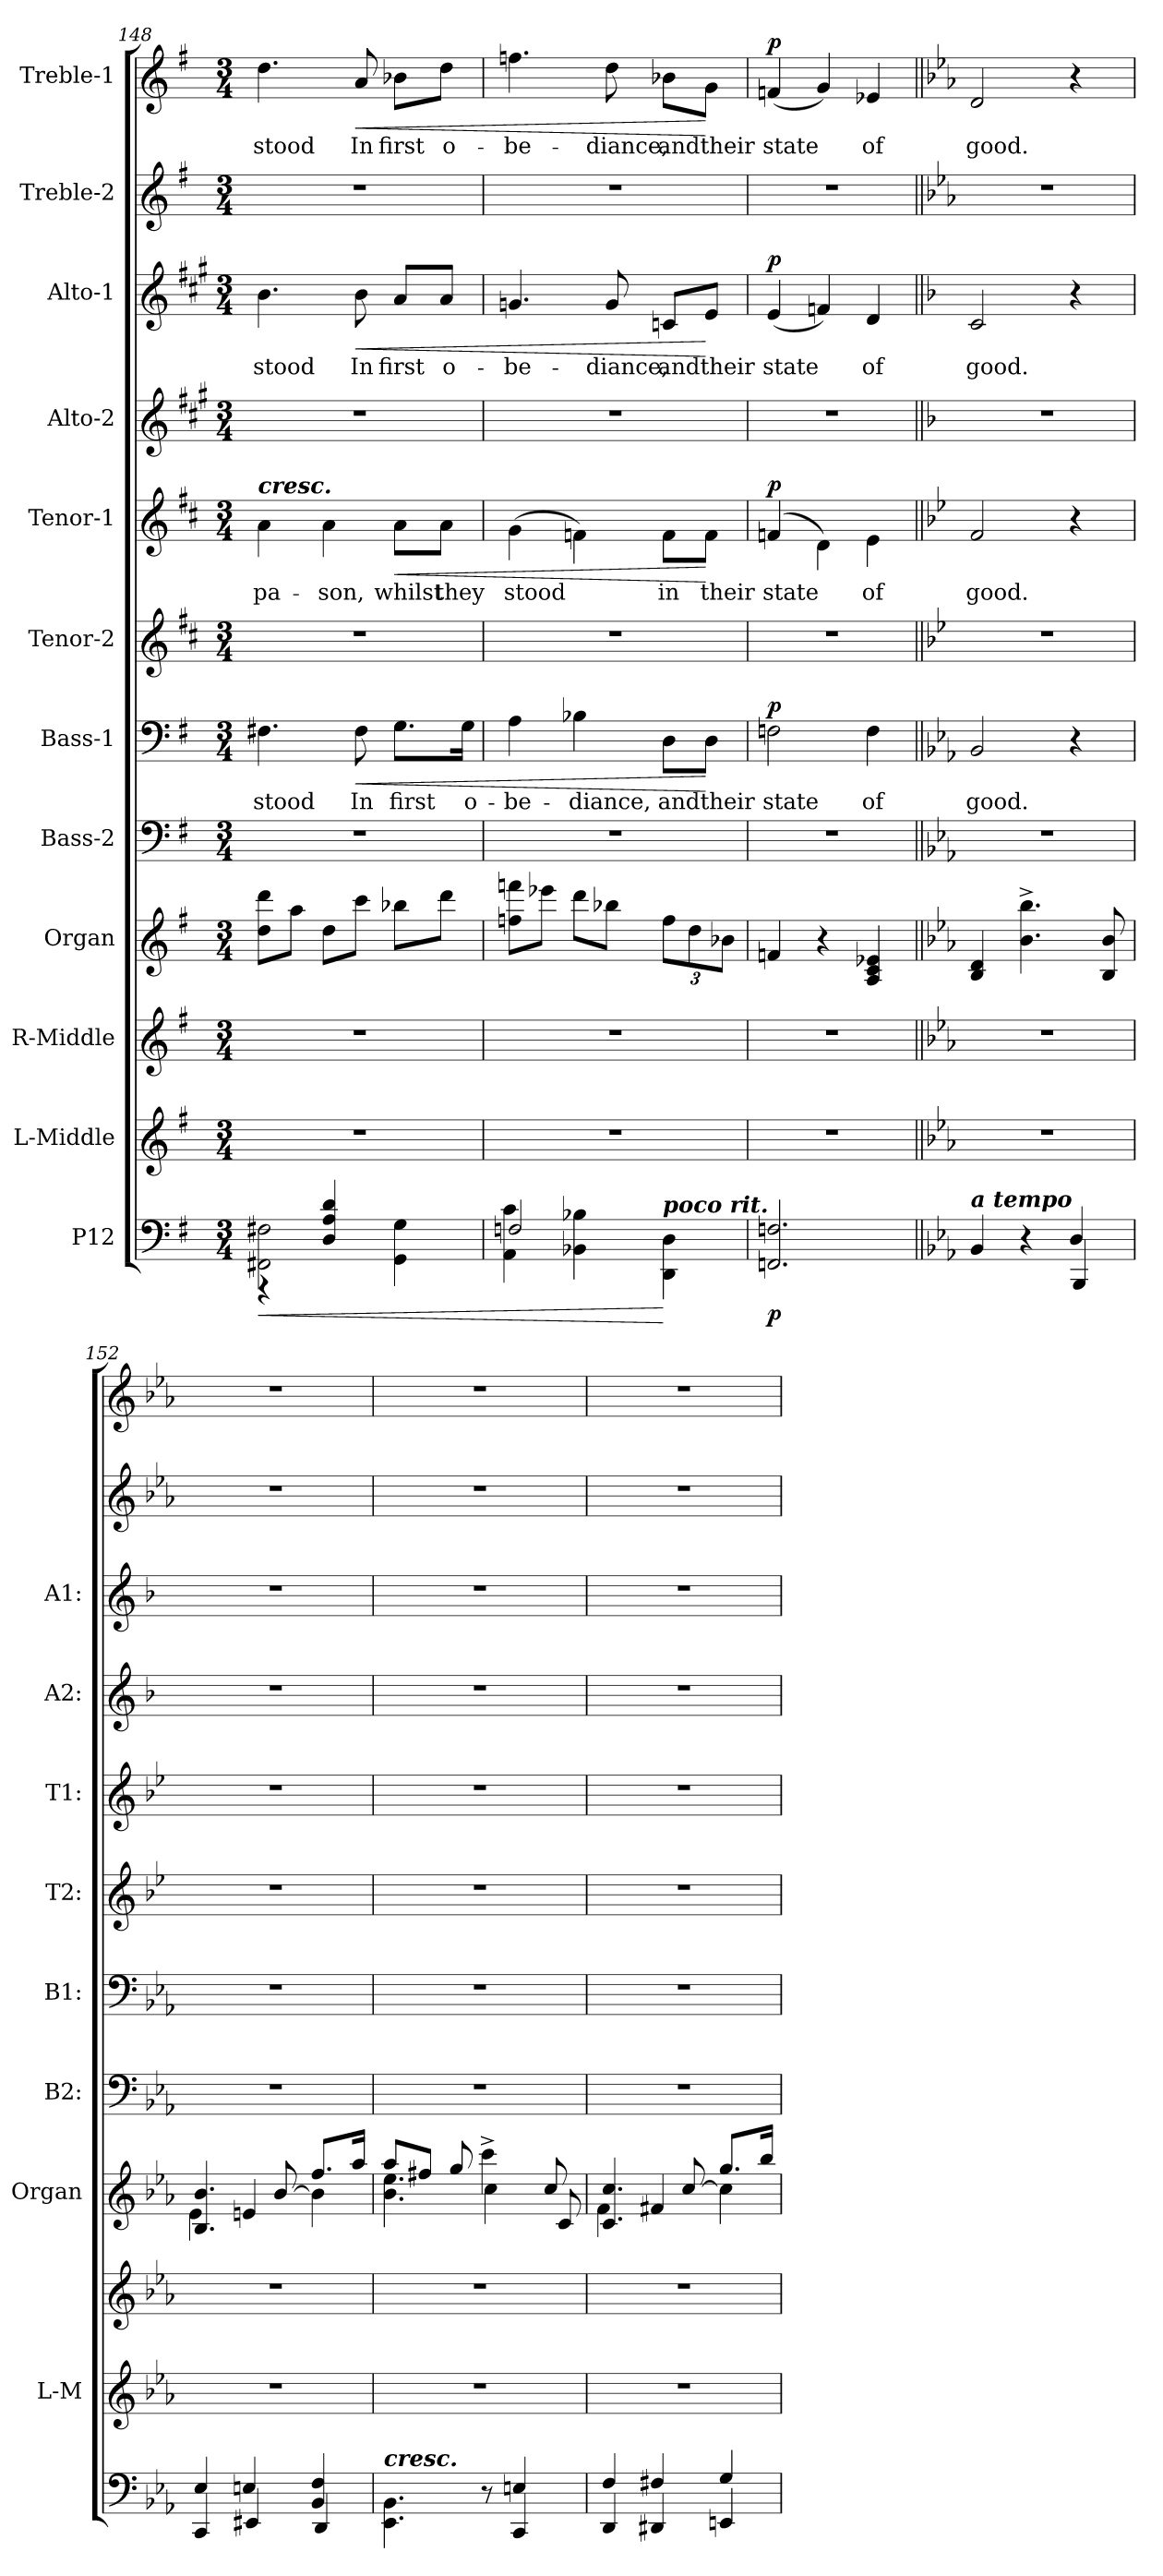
**kern	**dynam	**kern	**kern	**kern	**kern	**kern	**text	**dynam	**kern	**kern	**text	**dynam	**kern	**kern	**text	**dynam	**kern	**kern	**text	**dynam
*part12	*part12	*part11	*part10	*part9	*part8	*part7	*part7	*part7	*part6	*part5	*part5	*part5	*part4	*part3	*part3	*part3	*part2	*part1	*part1	*part1
*staff12	*staff12	*staff11	*staff10	*staff9	*staff8	*staff7	*staff7	*staff7	*staff6	*staff5	*staff5	*staff5	*staff4	*staff3	*staff3	*staff3	*staff2	*staff1	*staff1	*staff1
*I"P12	*	*I"L-Middle	*I"R-Middle	*I"Organ	*I"Bass-2	*I"Bass-1	*	*	*I"Tenor-2	*I"Tenor-1	*	*	*I"Alto-2	*I"Alto-1	*	*	*I"Treble-2	*I"Treble-1	*	*
*	*	*I'L-M	*	*I'Organ	*I'B2:	*I'B1:	*	*	*I'T2:	*I'T1:	*	*	*I'A2:	*I'A1:	*	*	*	*	*	*
*clefF4	*	*clefG2	*clefG2	*clefG2	*clefF4	*clefF4	*	*	*clefG2	*clefG2	*	*	*clefG2	*clefG2	*	*	*clefG2	*clefG2	*	*
*	*	*	*	*	*	*	*	*	*ITrd4c7	*ITrd4c7	*	*	*ITrd1c2	*ITrd1c2	*	*	*ITrd-7c-12	*ITrd-7c-12	*	*
*k[f#]	*	*k[f#]	*k[f#]	*k[f#]	*k[f#]	*k[f#]	*	*	*k[f#]	*k[f#]	*	*	*k[f#]	*k[f#]	*	*	*k[f#]	*k[f#]	*	*
*G:	*	*G:	*G:	*G:	*G:	*G:	*	*	*G:	*G:	*	*	*G:	*G:	*	*	*G:	*G:	*	*
*M3/4	*	*M3/4	*M3/4	*M3/4	*M3/4	*M3/4	*	*	*M3/4	*M3/4	*	*	*M3/4	*M3/4	*	*	*M3/4	*M3/4	*	*
=148	=148	=148	=148	=148	=148	=148	=148	=148	=148	=148	=148	=148	=148	=148	=148	=148	=148	=148	=148	=148
!	!	!	!	!	!	!	!	!	!	!LO:TX:a:Bi:t=cresc.	!	!	!	!	!	!	!	!	!	!
!	!LO:HP:b	!	!	!	!	!	!LO:LY:b	!	!	!	!LO:LY:b	!	!	!	!LO:LY:b	!	!	!	!LO:LY:b	!
*^	*	*	*	*	*	*	*	*	*	*	*	*	*	*	*	*	*	*	*	*
2FF#X\ 2F#X\	4r	<	2.r	2.r	8dd\ 8ddd\L	2.r	4.F#X\	stood	.	2.r	4d\	-pa-	.	2.r	4.a\	stood	.	2.r	4.ddd\	stood	.
.	.	.	.	.	8aa\J	.	.	.	.	.	.	.	.	.	.	.	.	.	.	.	.
!	!	!	!	!	!	!	!	!	!	!	!	!LO:LY:b	!	!	!	!	!	!	!	!	!
.	4D/ 4A/ 4d/	.	.	.	8dd\L	.	.	.	.	.	4d\	-son,	.	.	.	.	.	.	.	.	.
!	!	!	!	!	!	!	!	!LO:LY:b	!LO:HP:b	!	!	!	!	!	!	!LO:LY:b	!LO:HP:b	!	!	!LO:LY:b	!LO:HP:b
.	.	.	.	.	8ccc\J	.	8F#\	In	<	.	.	.	.	.	8a\	In	<	.	8aa/	In	<
!	!	!	!	!	!	!	!	!LO:LY:b	!	!	!	!LO:LY:b	!LO:HP:b	!	!	!LO:LY:b	!	!	!	!LO:LY:b	!
4GG\ 4G\	4ryy	.	.	.	8bb-X\L	.	8.G\L	first	.	.	8d\L	whilst	<	.	8g/L	first	.	.	8bb-X\L	first	.
!	!	!	!	!	!	!	!	!	!	!	!	!LO:LY:b	!	!	!	!LO:LY:b	!	!	!	!LO:LY:b	!
.	.	.	.	.	8ddd\J	.	.	.	.	.	8d\J	they	.	.	8g/J	o-	.	.	8ddd\J	o-	.
!	!	!	!	!	!	!	!	!LO:LY:b	!	!	!	!	!	!	!	!	!	!	!	!	!
.	.	.	.	.	.	.	16G\Jk	o-	.	.	.	.	.	.	.	.	.	.	.	.	.
=149	=149	=149	=149	=149	=149	=149	=149	=149	=149	=149	=149	=149	=149	=149	=149	=149	=149	=149	=149	=149	=149
!	!	!	!	!	!	!	!	!LO:LY:b	!	!	!	!LO:LY:b	!	!	!	!LO:LY:b	!	!	!	!LO:LY:b	!
2Fn/	4AA\ 4c\	.	2.r	2.r	8ffn\ 8fffn\L	2.r	4A\	-be-	.	2.r	(>4c\	stood	.	2.r	4.fn/	-be-	.	2.r	4.fffn\	-be-	.
.	.	.	.	.	8eee-X\J	.	.	.	.	.	.	.	.	.	.	.	.	.	.	.	.
!	!	!	!	!	!	!	!	!LO:LY:b	!	!	!	!	!	!	!	!	!	!	!	!	!
.	4BB-X\ 4B-X\	.	.	.	8ddd\L	.	4B-X\	-diance,	.	.	4B-X\)	.	.	.	.	.	.	.	.	.	.
!	!	!	!	!	!	!	!	!	!	!	!	!	!	!	!	!LO:LY:b	!	!	!	!LO:LY:b	!
.	.	.	.	.	8bb-X\J	.	.	.	.	.	.	.	.	.	8f/	-diance,	.	.	8ddd\	-diance,	.
*	*	*	*	*	*Xbrackettup	*	*	*	*	*	*	*	*	*	*	*	*	*	*	*	*
!LO:TX:a:Bi:t=poco  rit.	!	!	!	!	!	!	!	!	!	!	!	!	!	!	!	!	!	!	!	!	!
!	!	!	!	!	!	!	!	!LO:LY:b	!	!	!	!LO:LY:b	!	!	!	!LO:LY:b	!	!	!	!LO:LY:b	!
4ryy	4DD\ 4D\	[	.	.	12ff\L	.	8D\L	and	.	.	8B-\L	in	.	.	8B-X/L	and	.	.	8bb-X\L	and	.
.	.	.	.	.	12dd\	.	.	.	.	.	.	.	.	.	.	.	.	.	.	.	.
!	!	!	!	!	!	!	!	!LO:LY:b	!	!	!	!LO:LY:b	!	!	!	!LO:LY:b	!	!	!	!LO:LY:b	!
.	.	.	.	.	.	.	8D\J	their	[	.	8B-\J	their	[	.	8d/J	their	[	.	8gg\J	their	[
.	.	.	.	.	12b-X\J	.	.	.	.	.	.	.	.	.	.	.	.	.	.	.	.
*v	*v	*	*	*	*	*	*	*	*	*	*	*	*	*	*	*	*	*	*	*	*
=150	=150	=150	=150	=150	=150	=150	=150	=150	=150	=150	=150	=150	=150	=150	=150	=150	=150	=150	=150	=150
!	!LO:DY:b	!	!	!	!	!	!LO:LY:b	!LO:DY:b	!	!	!LO:LY:b	!LO:DY:b	!	!	!LO:LY:b	!LO:DY:b	!	!	!LO:LY:b	!LO:DY:b
2.FFn/ 2.Fn/	p	2.r	2.r	4fn/	2.r	2Fn\	state	p	2.r	(>4B-X/	state	p	2.r	(<4d/	state	p	2.r	(<4ffn/	state	p
.	.	.	.	4r	.	.	.	.	.	4G\)	.	.	.	4e-X/)	.	.	.	4gg/)	.	.
!	!	!	!	!	!	!	!LO:LY:b	!	!	!	!LO:LY:b	!	!	!	!LO:LY:b	!	!	!	!LO:LY:b	!
.	.	.	.	4A/ 4c/ 4e-X/	.	4F\	of	.	.	4A\	of	.	.	4c/	of	.	.	4ee-X/	of	.
=151||	=151||	=151||	=151||	=151||	=151||	=151||	=151||	=151||	=151||	=151||	=151||	=151||	=151||	=151||	=151||	=151||	=151||	=151||	=151||	=151||
*k[b-e-a-]	*	*k[b-e-a-]	*k[b-e-a-]	*k[b-e-a-]	*k[b-e-a-]	*k[b-e-a-]	*	*	*k[b-e-a-]	*k[b-e-a-]	*	*	*k[b-e-a-]	*k[b-e-a-]	*	*	*k[b-e-a-]	*k[b-e-a-]	*	*
*E-:	*	*E-:	*E-:	*E-:	*E-:	*E-:	*	*	*E-:	*E-:	*	*	*E-:	*E-:	*	*	*E-:	*E-:	*	*
*^	*	*	*	*	*	*	*	*	*	*	*	*	*	*	*	*	*	*	*	*
!LO:TX:a:Bi:t=a  tempo	!	!	!	!	!	!	!	!	!	!	!	!	!	!	!	!	!	!	!	!	!
!	!	!	!	!	!	!	!	!LO:LY:b	!	!	!	!LO:LY:b	!	!	!	!LO:LY:b	!	!	!	!LO:LY:b	!
4BB-/	2ryy	.	2.r	2.r	4B-/ 4d/	2.r	2BB-/	good.	.	2.r	2B-/	good.	.	2.r	2B-/	good.	.	2.r	2dd/	good.	.
4r	.	.	.	.	4.b-\^ 4.bb-\^	.	.	.	.	.	.	.	.	.	.	.	.	.	.	.	.
4D/	4BBB-/	.	.	.	.	.	4r	.	.	.	4r	.	.	.	4r	.	.	.	4r	.	.
.	.	.	.	.	8B-/ 8b-/	.	.	.	.	.	.	.	.	.	.	.	.	.	.	.	.
!!LO:PB:g=z
=152	=152	=152	=152	=152	=152	=152	=152	=152	=152	=152	=152	=152	=152	=152	=152	=152	=152	=152	=152	=152	=152
*	*	*	*	*	*^	*	*	*	*	*	*	*	*	*	*	*	*	*	*	*	*
4E-/	4CC/	.	2.r	2.r	4.B-/ 4.b-/	4e-\	2.r	2.r	.	.	2.r	2.r	.	.	2.r	2.r	.	.	2.r	2.r	.	.
4En/	4EE#X/	.	.	.	.	4en/	.	.	.	.	.	.	.	.	.	.	.	.	.	.	.	.
.	.	.	.	.	[8b-/	.	.	.	.	.	.	.	.	.	.	.	.	.	.	.	.	.
4BB-/ 4F/	4DD/	.	.	.	8.ff/L	4b-\]	.	.	.	.	.	.	.	.	.	.	.	.	.	.	.	.
.	.	.	.	.	16aa-/Jk	.	.	.	.	.	.	.	.	.	.	.	.	.	.	.	.	.
=153	=153	=153	=153	=153	=153	=153	=153	=153	=153	=153	=153	=153	=153	=153	=153	=153	=153	=153	=153	=153	=153	=153
!LO:TX:a:Bi:t=cresc.	!	!	!	!	!	!	!	!	!	!	!	!	!	!	!	!	!	!	!	!	!	!
2ryy	4.EE-\ 4.BB-\	.	2.r	2.r	8aa-/L	4.b-\ 4.ee-\	2.r	2.r	.	.	2.r	2.r	.	.	2.r	2.r	.	.	2.r	2.r	.	.
.	.	.	.	.	8ff#X/J	.	.	.	.	.	.	.	.	.	.	.	.	.	.	.	.	.
.	.	.	.	.	8gg/	.	.	.	.	.	.	.	.	.	.	.	.	.	.	.	.	.
.	8r	.	.	.	4ccc^\	4cc\	.	.	.	.	.	.	.	.	.	.	.	.	.	.	.	.
4En/	4CC/	.	.	.	.	.	.	.	.	.	.	.	.	.	.	.	.	.	.	.	.	.
.	.	.	.	.	8cc/	8c/	.	.	.	.	.	.	.	.	.	.	.	.	.	.	.	.
=154	=154	=154	=154	=154	=154	=154	=154	=154	=154	=154	=154	=154	=154	=154	=154	=154	=154	=154	=154	=154	=154	=154
4F/	4DD/	.	2.r	2.r	4.c/ 4.cc/	4f\	2.r	2.r	.	.	2.r	2.r	.	.	2.r	2.r	.	.	2.r	2.r	.	.
4F#X/	4DD#X/	.	.	.	.	4f#X/	.	.	.	.	.	.	.	.	.	.	.	.	.	.	.	.
.	.	.	.	.	[8cc/	.	.	.	.	.	.	.	.	.	.	.	.	.	.	.	.	.
4G/	4EEn/	.	.	.	8.gg/L	4cc\]	.	.	.	.	.	.	.	.	.	.	.	.	.	.	.	.
.	.	.	.	.	16bb-/Jk	.	.	.	.	.	.	.	.	.	.	.	.	.	.	.	.	.
*v	*v	*	*	*	*v	*v	*	*	*	*	*	*	*	*	*	*	*	*	*	*	*	*
=	=	=	=	=	=	=	=	=	=	=	=	=	=	=	=	=	=	=	=	=
*-	*-	*-	*-	*-	*-	*-	*-	*-	*-	*-	*-	*-	*-	*-	*-	*-	*-	*-	*-	*-
